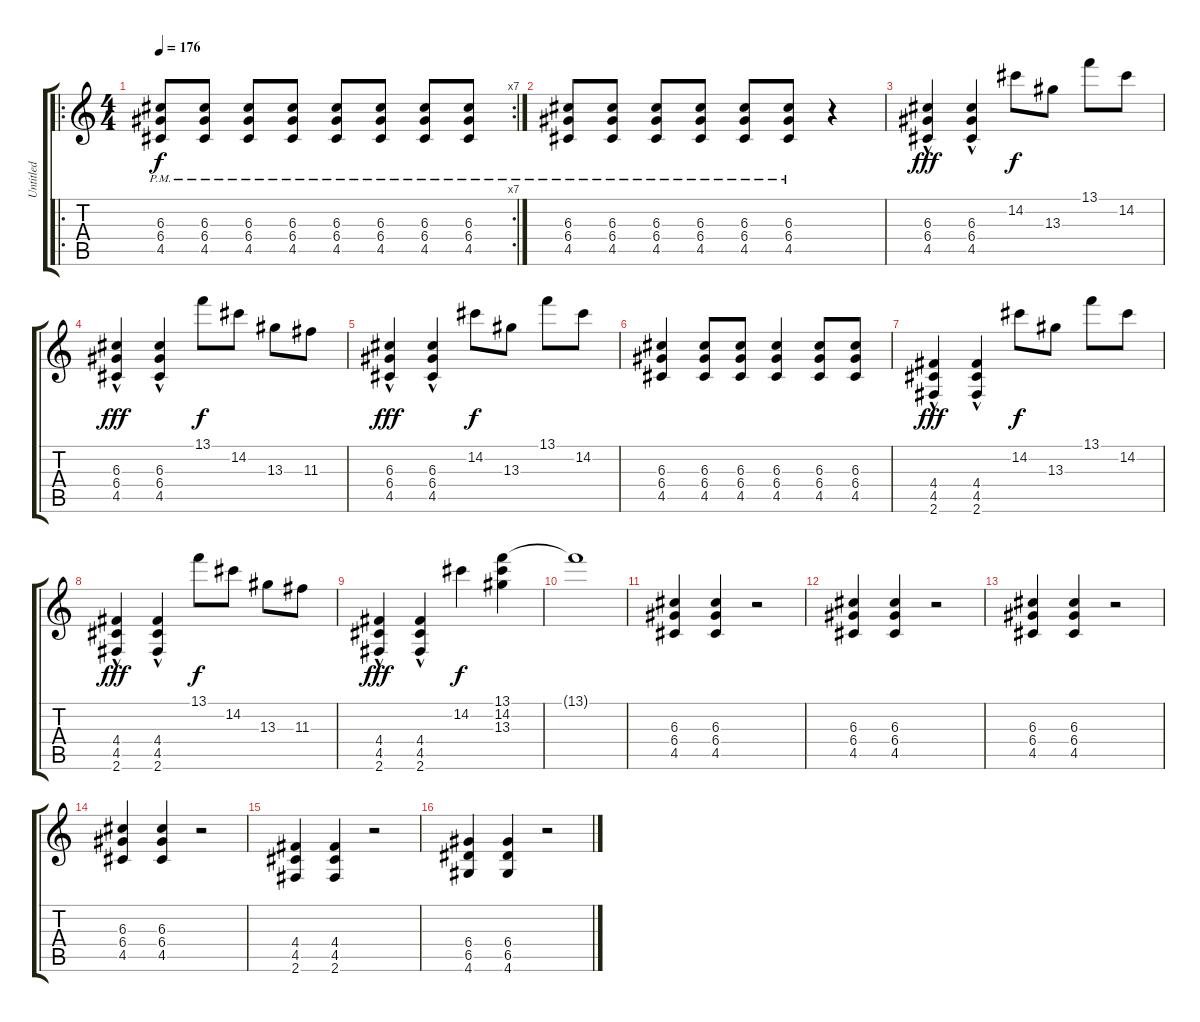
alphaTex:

\track ("Untitled" "Untitled") {instrument distortionguitar}
\staff {score tabs}
\tuning (E4 B3 G3 D3 A2 E2) {hide}
\ro
\rc 7
\ts (4 4)
\tempo 176
\clef g2
\ks c
(6.3 6.4{pm} 4.5{pm}).8{dy f instrument distortionguitar} (6.3 6.4{pm} 4.5{pm}).8 (6.3 6.4{pm} 4.5{pm}).8 (6.3 6.4{pm} 4.5{pm}).8 (6.3 6.4{pm} 4.5{pm}).8 (6.3 6.4{pm} 4.5{pm}).8 (6.3 6.4{pm} 4.5{pm}).8 (6.3 6.4{pm} 4.5{pm}).8 |
(6.3 6.4{pm} 4.5{pm}).8 (6.3 6.4{pm} 4.5{pm}).8 (6.3 6.4{pm} 4.5{pm}).8 (6.3 6.4{pm} 4.5{pm}).8 (6.3 6.4{pm} 4.5{pm}).8 (6.3 6.4{pm} 4.5{pm}).8 r.4 |
(6.3 6.4{hac} 4.5{hac}).4{dy fff} (6.3 6.4{hac} 4.5{hac}).4 14.2.8{dy f} 13.3.8 13.1.8 14.2.8 |
(6.3 6.4{hac} 4.5{hac}).4{dy fff} (6.3 6.4{hac} 4.5{hac}).4 13.1.8{dy f} 14.2.8 13.3.8 11.3.8 |
(6.3 6.4{hac} 4.5{hac}).4{dy fff} (6.3 6.4{hac} 4.5{hac}).4 14.2.8{dy f} 13.3.8 13.1.8 14.2.8 |
(6.3 6.4 4.5).4 (6.3 6.4 4.5).8 (6.3 6.4 4.5).8 (6.3 6.4 4.5).4 (6.3 6.4 4.5).8 (6.3 6.4 4.5).8 |
(4.4{hac} 4.5{hac} 2.6).4{dy fff} (4.4{hac} 4.5{hac} 2.6).4 14.2.8{dy f} 13.3.8 13.1.8 14.2.8 |
(4.4{hac} 4.5{hac} 2.6).4{dy fff} (4.4{hac} 4.5{hac} 2.6).4 13.1.8{dy f} 14.2.8 13.3.8 11.3.8 |
(4.4{hac} 4.5{hac} 2.6).4{dy fff} (4.4{hac} 4.5{hac} 2.6).4 14.2.4{dy f} (13.1 14.2 13.3).4 |
13.1{t}.1 |
(6.3 6.4 4.5).4 (6.3 6.4 4.5).4 r.2 |
(6.3 6.4 4.5).4 (6.3 6.4 4.5).4 r.2 |
(6.3 6.4 4.5).4 (6.3 6.4 4.5).4 r.2 |
(6.3 6.4 4.5).4 (6.3 6.4 4.5).4 r.2 |
(4.4 4.5 2.6).4 (4.4 4.5 2.6).4 r.2 |
(6.4 6.5 4.6).4 (6.4 6.5 4.6).4 r.2
